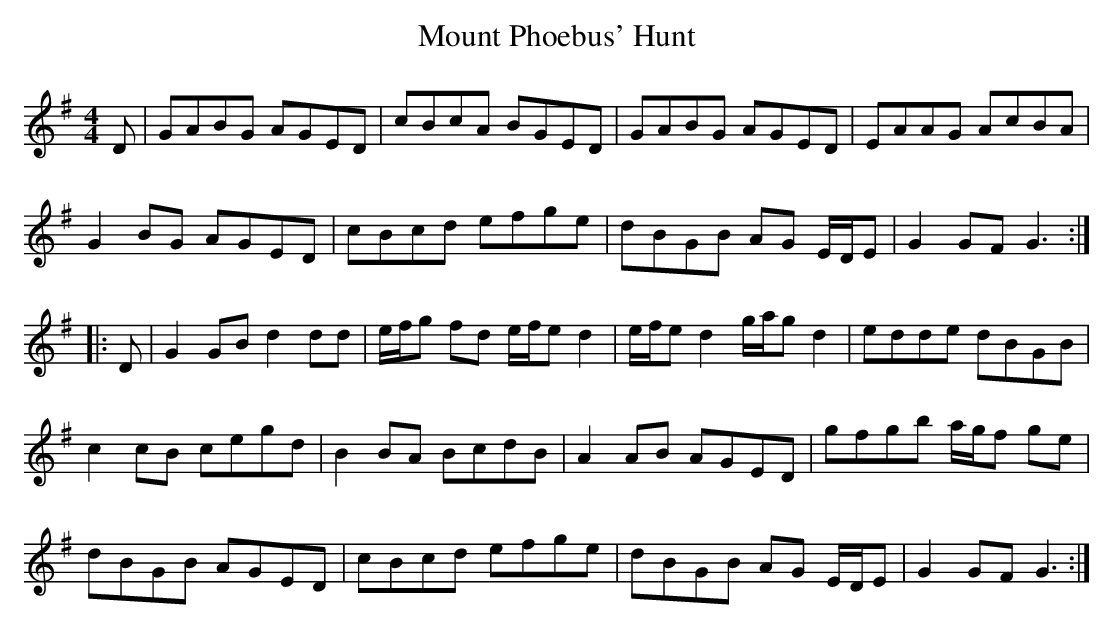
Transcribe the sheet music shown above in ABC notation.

X:1
T:Mount Phoebus' Hunt
M:4/4
L:1/8
K:G
D|GABG AGED|cBcA BGED|GABG AGED|EAAG AcBA|
G2 BG AGED|cBcd efge|dBGB AG E/D/E|G2 GF G3:|
|:D|G2 GB d2 dd|e/f/g fd e/f/e d2|e/f/e d2 g/a/g d2|edde dBGB|
c2 cB cegd|B2 BA BcdB|A2 AB AGED|gfgb a/g/f ge|
dBGB AGED|cBcd efge|dBGB AG E/D/E|G2 GF G3:|]
